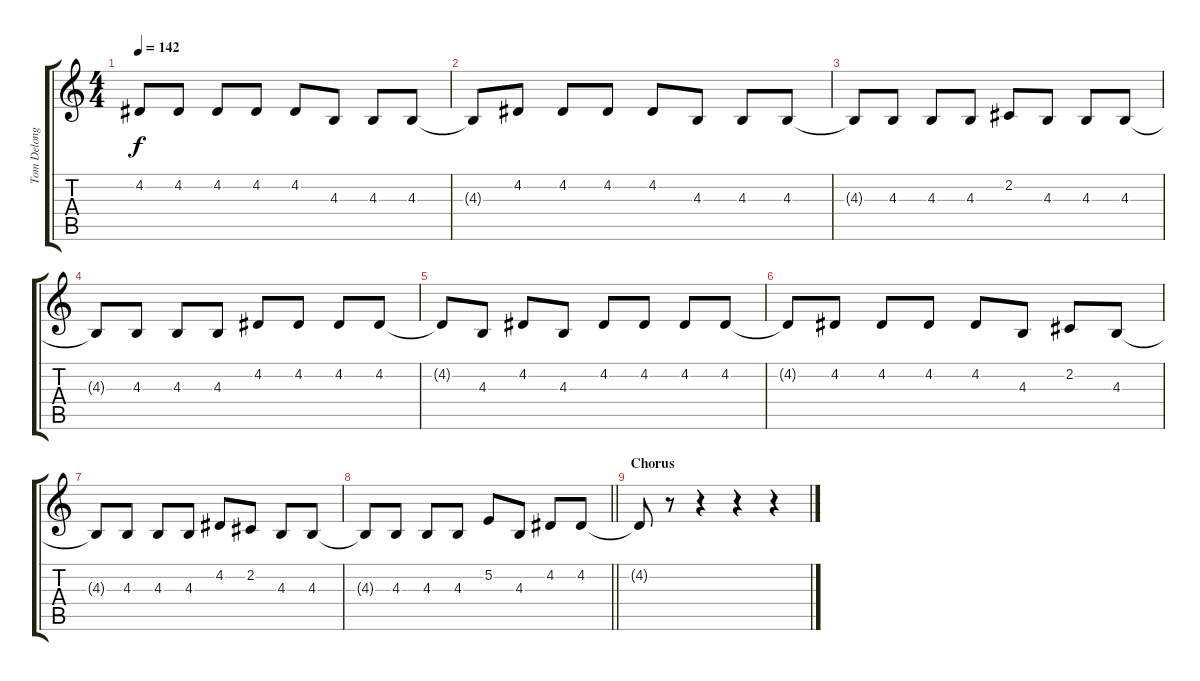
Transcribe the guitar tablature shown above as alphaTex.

\track ("Tom Delonge - Vocals" "Tom Delong") {instrument altosax}
\staff {score tabs}
\tuning (E4 B3 G3 D3 A2 E2) {hide}
\ts (4 4)
\tempo 142
\clef g2
\ks c
4.2{t}.8{dy f} 4.2.8 4.2.8 4.2.8 4.2.8 4.3.8 4.3.8 4.3.8 |
4.3{t}.8 4.2.8 4.2.8 4.2.8 4.2.8 4.3.8 4.3.8 4.3.8 |
4.3{t}.8 4.3.8 4.3.8 4.3.8 2.2.8 4.3.8 4.3.8 4.3.8 |
4.3{t}.8 4.3.8 4.3.8 4.3.8 4.2.8 4.2.8 4.2.8 4.2.8 |
4.2{t}.8 4.3.8 4.2.8 4.3.8 4.2.8 4.2.8 4.2.8 4.2.8 |
4.2{t}.8 4.2.8 4.2.8 4.2.8 4.2.8 4.3.8 2.2.8 4.3.8 |
4.3{t}.8 4.3.8 4.3.8 4.3.8 4.2.8 2.2.8 4.3.8 4.3.8 |
\barLineRight lightlight
4.3{t}.8 4.3.8 4.3.8 4.3.8 5.2.8 4.3.8 4.2.8 4.2.8 |
\section ("" "Chorus")
4.2{t}.8 r.8 r.4 r.4 r.4
